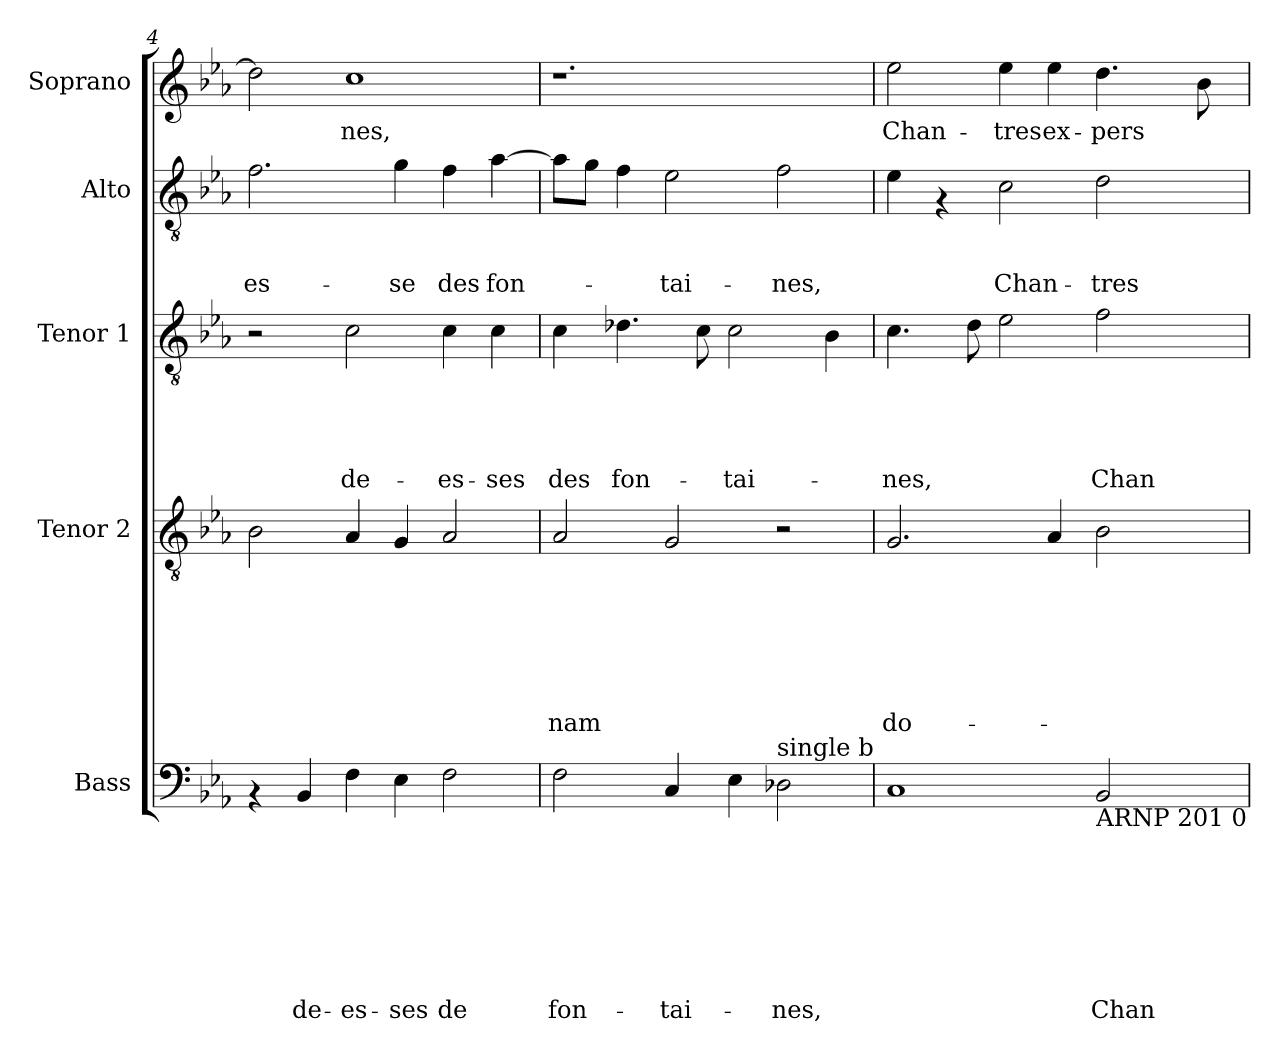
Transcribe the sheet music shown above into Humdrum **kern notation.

**kern	**text	**text	**text	**text	**text	**text	**text	**text	**kern	**text	**text	**text	**text	**text	**text	**text	**kern	**text	**text	**text	**text	**text	**kern	**text	**text	**text	**kern	**text
*part5	*part5	*part5	*part5	*part5	*part5	*part5	*part5	*part5	*part4	*part4	*part4	*part4	*part4	*part4	*part4	*part4	*part3	*part3	*part3	*part3	*part3	*part3	*part2	*part2	*part2	*part2	*part1	*part1
*staff5	*staff5	*staff5	*staff5	*staff5	*staff5	*staff5	*staff5	*staff5	*staff4	*staff4	*staff4	*staff4	*staff4	*staff4	*staff4	*staff4	*staff3	*staff3	*staff3	*staff3	*staff3	*staff3	*staff2	*staff2	*staff2	*staff2	*staff1	*staff1
*I"Bass	*	*	*	*	*	*	*	*	*I"Tenor 2	*	*	*	*	*	*	*	*I"Tenor 1	*	*	*	*	*	*I"Alto	*	*	*	*I"Soprano	*
*I'B	*	*	*	*	*	*	*	*	*I'T2	*	*	*	*	*	*	*	*I'T1	*	*	*	*	*	*I'A	*	*	*	*I'S	*
*clefF4	*	*	*	*	*	*	*	*	*clefGv2	*	*	*	*	*	*	*	*clefGv2	*	*	*	*	*	*clefGv2	*	*	*	*clefG2	*
*k[b-e-a-]	*	*	*	*	*	*	*	*	*k[b-e-a-]	*	*	*	*	*	*	*	*k[b-e-a-]	*	*	*	*	*	*k[b-e-a-]	*	*	*	*k[b-e-a-]	*
*E-:	*	*	*	*	*	*	*	*	*E-:	*	*	*	*	*	*	*	*E-:	*	*	*	*	*	*E-:	*	*	*	*E-:	*
=4	=4	=4	=4	=4	=4	=4	=4	=4	=4	=4	=4	=4	=4	=4	=4	=4	=4	=4	=4	=4	=4	=4	=4	=4	=4	=4	=4	=4
!	!	!	!	!	!	!	!	!	!	!	!	!	!	!	!	!	!	!	!	!	!	!	!	!	!	!LO:LY:b	!	!
4rAA	.	.	.	.	.	.	.	.	2B-\	.	.	.	.	.	.	.	2r	.	.	.	.	.	2.f\	.	.	-es-	2dd->\]	.
!	!	!	!	!	!	!	!	!LO:LY:b	!	!	!	!	!	!	!	!	!	!	!	!	!	!	!	!	!	!	!	!
4BB-/	.	.	.	.	.	.	.	de-	.	.	.	.	.	.	.	.	.	.	.	.	.	.	.	.	.	.	.	.
!	!	!	!	!	!	!	!	!LO:LY:b	!	!	!	!	!	!	!	!	!	!	!	!	!	!LO:LY:b	!	!	!	!	!	!LO:LY:b
4F\	.	.	.	.	.	.	.	-es-	4A-/	.	.	.	.	.	.	.	2c\	.	.	.	.	de-	.	.	.	.	1cc	-nes,
!	!	!	!	!	!	!	!	!LO:LY:b	!	!	!	!	!	!	!	!	!	!	!	!	!	!	!	!	!	!LO:LY:b	!	!
4E-\	.	.	.	.	.	.	.	-ses	4G/	.	.	.	.	.	.	.	.	.	.	.	.	.	4g\	.	.	-se	.	.
!	!	!	!	!	!	!	!	!LO:LY:b	!	!	!	!	!	!	!	!	!	!	!	!	!	!LO:LY:b	!	!	!	!LO:LY:b	!	!
2F\	.	.	.	.	.	.	.	de	2A-/	.	.	.	.	.	.	.	4c\	.	.	.	.	-es-	4f\	.	.	des	.	.
!	!	!	!	!	!	!	!	!	!	!	!	!	!	!	!	!	!	!	!	!	!	!LO:LY:b	!	!	!	!LO:LY:b	!	!
.	.	.	.	.	.	.	.	.	.	.	.	.	.	.	.	.	4c\	.	.	.	.	-ses	[<4a-\	.	.	fon-	.	.
!!LO:LB:g=z
=5	=5	=5	=5	=5	=5	=5	=5	=5	=5	=5	=5	=5	=5	=5	=5	=5	=5	=5	=5	=5	=5	=5	=5	=5	=5	=5	=5	=5
!	!	!	!	!	!	!	!	!LO:LY:b	!	!	!	!	!	!	!	!LO:LY:b	!	!	!	!	!	!LO:LY:b	!	!	!	!	!	!
2F\	.	.	.	.	.	.	.	fon-	2A-/	.	.	.	.	.	.	-nam	4c\	.	.	.	.	des	8a-\L]	.	.	.	1.r	.
.	.	.	.	.	.	.	.	.	.	.	.	.	.	.	.	.	.	.	.	.	.	.	8g\J	.	.	.	.	.
!	!	!	!	!	!	!	!	!	!	!	!	!	!	!	!	!	!	!	!	!	!	!LO:LY:b	!	!	!	!	!	!
.	.	.	.	.	.	.	.	.	.	.	.	.	.	.	.	.	4.d-X\	.	.	.	.	fon-	4f\	.	.	.	.	.
!	!	!	!	!	!	!	!	!LO:LY:b	!	!	!	!	!	!	!	!	!	!	!	!	!	!	!	!	!	!LO:LY:b	!	!
4C/	.	.	.	.	.	.	.	-tai-	2G/	.	.	.	.	.	.	.	.	.	.	.	.	.	2e-\	.	.	-tai-	.	.
.	.	.	.	.	.	.	.	.	.	.	.	.	.	.	.	.	8c\	.	.	.	.	.	.	.	.	.	.	.
!	!	!	!	!	!	!	!	!	!	!	!	!	!	!	!	!	!	!	!	!	!	!LO:LY:b	!	!	!	!	!	!
4E-\	.	.	.	.	.	.	.	.	.	.	.	.	.	.	.	.	2c\	.	.	.	.	-tai-	.	.	.	.	.	.
!LO:TX:a:t=single b	!	!	!	!	!	!	!	!	!	!	!	!	!	!	!	!	!	!	!	!	!	!	!	!	!	!	!	!
!	!	!	!	!	!	!	!	!LO:LY:b	!	!	!	!	!	!	!	!	!	!	!	!	!	!	!	!	!	!LO:LY:b	!	!
2D-\	.	.	.	.	.	.	.	-nes,	2r	.	.	.	.	.	.	.	.	.	.	.	.	.	2f\	.	.	-nes,	.	.
.	.	.	.	.	.	.	.	.	.	.	.	.	.	.	.	.	4B-\	.	.	.	.	.	.	.	.	.	.	.
=6	=6	=6	=6	=6	=6	=6	=6	=6	=6	=6	=6	=6	=6	=6	=6	=6	=6	=6	=6	=6	=6	=6	=6	=6	=6	=6	=6	=6
!	!	!	!	!	!	!	!	!	!	!	!	!	!	!	!	!LO:LY:b	!	!	!	!	!	!LO:LY:b	!	!	!	!	!	!LO:LY:b
1C	.	.	.	.	.	.	.	.	2.G/	.	.	.	.	.	.	do-	4.c\	.	.	.	.	-nes,	4e-\	.	.	.	2ee-\	Chan-
.	.	.	.	.	.	.	.	.	.	.	.	.	.	.	.	.	.	.	.	.	.	.	4rF	.	.	.	.	.
.	.	.	.	.	.	.	.	.	.	.	.	.	.	.	.	.	8d\	.	.	.	.	.	.	.	.	.	.	.
!	!	!	!	!	!	!	!	!	!	!	!	!	!	!	!	!	!	!	!	!	!	!	!	!	!	!LO:LY:b	!	!LO:LY:b
.	.	.	.	.	.	.	.	.	.	.	.	.	.	.	.	.	2e-\	.	.	.	.	.	2c\	.	.	Chan-	4ee-\	-tres
!	!	!	!	!	!	!	!	!	!	!	!	!	!	!	!	!	!	!	!	!	!	!	!	!	!	!	!	!LO:LY:b
.	.	.	.	.	.	.	.	.	4A-/	.	.	.	.	.	.	.	.	.	.	.	.	.	.	.	.	.	4ee-\	ex-
!LO:TX:b:t=ARNP 201 0	!	!	!	!	!	!	!	!	!	!	!	!	!	!	!	!	!	!	!	!	!	!	!	!	!	!	!	!
!	!	!	!	!	!	!	!	!LO:LY:b	!	!	!	!	!	!	!	!	!	!	!	!	!	!LO:LY:b	!	!	!	!LO:LY:b	!	!LO:LY:b
2BB-/	.	.	.	.	.	.	.	Chan-	2B-\	.	.	.	.	.	.	.	2f\	.	.	.	.	Chan-	2d\	.	.	-tres	4.dd\	-pers
.	.	.	.	.	.	.	.	.	.	.	.	.	.	.	.	.	.	.	.	.	.	.	.	.	.	.	8b-\	.
=	=	=	=	=	=	=	=	=	=	=	=	=	=	=	=	=	=	=	=	=	=	=	=	=	=	=	=	=
*-	*-	*-	*-	*-	*-	*-	*-	*-	*-	*-	*-	*-	*-	*-	*-	*-	*-	*-	*-	*-	*-	*-	*-	*-	*-	*-	*-	*-
